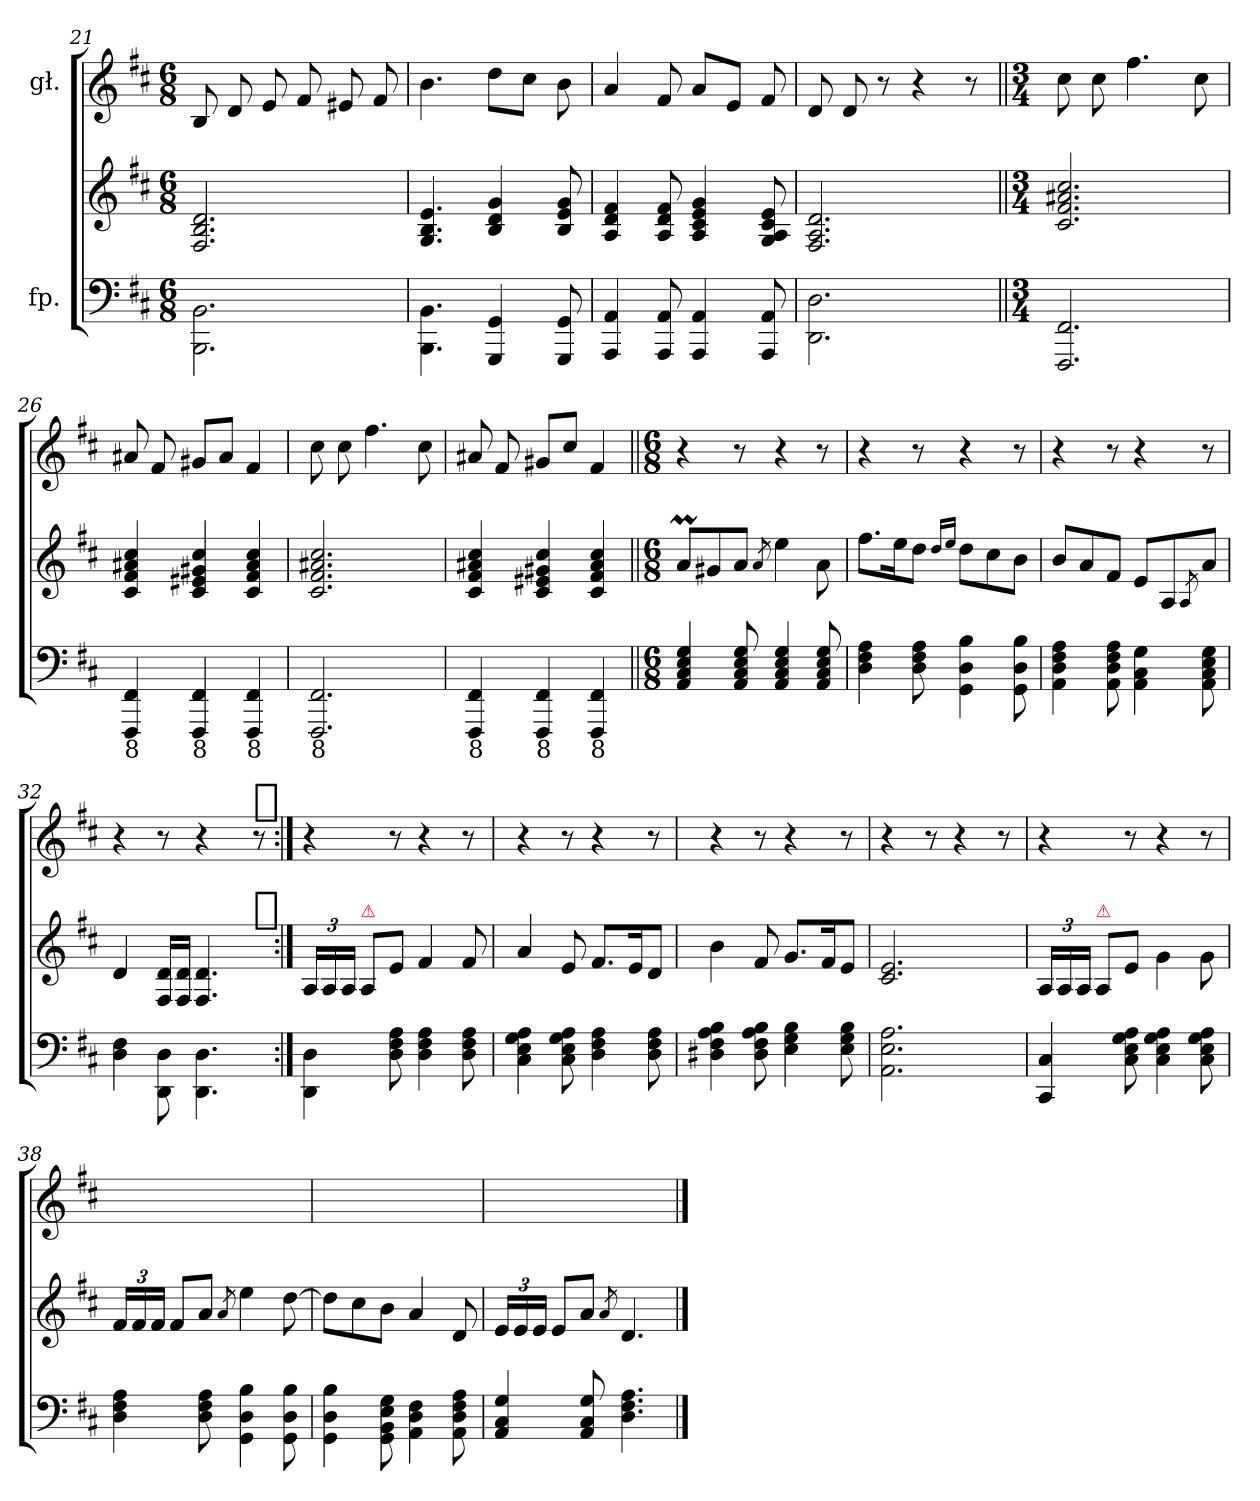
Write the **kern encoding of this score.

**kern	**kern	**kern
*part2	*part2	*part1
*staff3	*staff2	*staff1
*I"fp.	*	*I"gł.
*clefF4	*clefG2	*clefG2
*k[f#c#]	*k[f#c#]	*k[f#c#]
*M6/8	*M6/8	*M6/8
=21	=21	=21
2.BBB\ 2.BB\	2.F#/ 2.B/ 2.d/	8B/
.	.	8d/
.	.	8e/
.	.	8f#/
.	.	8e#X/
.	.	8f#/
=22	=22	=22
4.BBB\ 4.BB\	4.G/ 4.B/ 4.e/	4.b\
4GGG/ 4GG/	4B/ 4d/ 4g/	8dd\L
.	.	8cc#\J
8GGG/ 8GG/	8B/ 8e/ 8g/	8b\
=23	=23	=23
4AAA/ 4AA/	4A/ 4d/ 4f#/	4a/
8AAA/ 8AA/	8A/ 8d/ 8f#/	8f#/
4AAA/ 4AA/	4A/ 4c#/ 4e/ 4g/	8a/L
.	.	8e/J
8AAA/ 8AA/	8G/ 8A/ 8c#/ 8e/	8f#/
=24	=24	=24
2.DD\ 2.D\	2.F#/ 2.A/ 2.d/	8d/
.	.	8d/
.	.	8r
.	.	4r
.	.	8r
=25||	=25||	=25||
*M3/4	*M3/4	*M3/4
2.FFF#/ 2.FF#/	2.c#/ 2.f#/ 2.a#X/ 2.cc#/	8cc#\
.	.	8cc#\
.	.	4.ff#\
.	.	8cc#\
=26	=26	=26
!LO:TX:b:t=8	!	!
4FFF#/ 4FF#/	4c#/ 4f#/ 4a#X/ 4cc#/	8a#X/
.	.	8f#/
!LO:TX:b:t=8	!	!
4FFF#/ 4FF#/	4c#/ 4e#X/ 4g#X/ 4cc#/	8g#X/L
.	.	8a#/J
!LO:TX:b:t=8	!	!
4FFF#/ 4FF#/	4c#/ 4f#/ 4a#/ 4cc#/	4f#/
=27	=27	=27
!LO:TX:b:t=8	!	!
2.FFF#/ 2.FF#/	2.c#/ 2.f#/ 2.a#X/ 2.cc#/	8cc#\
.	.	8cc#\
.	.	4.ff#\
.	.	8cc#\
=28	=28	=28
!LO:TX:b:t=8	!	!
4FFF#/ 4FF#/	4c#/ 4f#/ 4a#X/ 4cc#/	8a#X/
.	.	8f#/
!LO:TX:b:t=8	!	!
4FFF#/ 4FF#/	4c#/ 4e#X/ 4g#X/ 4cc#/	8g#X/L
.	.	8cc#/J
!LO:TX:b:t=8	!	!
4FFF#/ 4FF#/	4c#/ 4f#/ 4a#/ 4cc#/	4f#/
=29||	=29||	=29||
*M6/8	*M6/8	*M6/8
4AA/ 4C#/ 4E/ 4G/	8aM/L	4r
.	8g#X/	.
8AA/ 8C#/ 8E/ 8G/	8a/J	8r
.	8qa/	.
4AA/ 4C#/ 4E/ 4G/	4ee\	4r
8AA/ 8C#/ 8E/ 8G/	8a\	8r
=30	=30	=30
4D\ 4F#\ 4A\	8.ff#\L	4r
.	16ee\K	.
8D\ 8F#\ 8A\	8dd\J	8r
.	16qqdd/LL	.
.	16qqee/JJ	.
4GG\ 4D\ 4B\	8dd\L	4r
.	8cc#\	.
8GG\ 8D\ 8B\	8b\J	8r
=31	=31	=31
4AA\ 4D\ 4F#\ 4A\	8b/L	4r
.	8a/	.
8AA\ 8D\ 8F#\ 8A\	8f#/J	8r
4AA\ 4C#\ 4G\	8e/L	4r
.	8A/	.
.	8qA/	.
8AA\ 8C#\ 8E\ 8G\	8a/J	8r
=32	=32	=32
*	*^	*
4D\ 4F#\	4d/	2ryy	4r
8DD\ 8D\	16F#/ 16d/LL	.	8r
.	16F#/ 16d/JJ	.	.
4.DD\ 4.D\	4.F#/ 4.d/	.	4r
.	.	8ryy	.
!	!	!	!LO:TX:a:t=[segno]
!	!	!LO:TX:a:t=[segno]	!
.	.	8ryy	8r
*	*v	*v	*
=33:|!	=33:|!	=33:|!
4DD\ 4D\	24A/LL	4r
.	24A/	.
.	24A/JJ	.
!	!LO:TX:a:color=crimson:t=⚠	!
.	8A/L	.
8D\ 8F#\ 8A\	8e\J	8r
4D\ 4F#\ 4A\	4f#/	4r
8D\ 8F#\ 8A\	8f#/	8r
=34	=34	=34
4C#\ 4E\ 4G\ 4A\	4a/	4r
8C#\ 8E\ 8G\ 8A\	8e/	8r
4D\ 4F#\ 4A\	8.f#/L	4r
.	16e/K	.
8D\ 8F#\ 8A\	8d/J	8r
=35	=35	=35
4D#X\ 4F#\ 4A\ 4B\	4b\	4r
8D#\ 8F#\ 8A\ 8B\	8f#/	8r
4E\ 4G\ 4B\	8.g/L	4r
.	16f#/K	.
8E\ 8G\ 8B\	8e/J	8r
=36	=36	=36
2.AA\ 2.E\ 2.A\	2.c#/ 2.e/	4r
.	.	8r
.	.	4r
.	.	8r
=37	=37	=37
4CC#/ 4C#/	24A/LL	4r
.	24A/	.
.	24A/JJ	.
!	!LO:TX:a:color=crimson:t=⚠	!
.	8A/L	.
8C#\ 8E\ 8G\ 8A\	8e\J	8r
4C#\ 4E\ 4G\ 4A\	4g\	4r
8C#\ 8E\ 8G\ 8A\	8g\	8r
=38	=38	=38
4D\ 4F#\ 4A\	24f#/LL	2.ryy
.	24f#/	.
.	24f#/JJ	.
.	8f#/L	.
8D\ 8F#\ 8A\	8a/J	.
.	8qa/	.
4GG\ 4D\ 4B\	4ee\	.
8GG\ 8D\ 8B\	[8dd\	.
=39	=39	=39
4GG\ 4D\ 4B\	8dd\L]	2.ryy
.	8cc#\	.
8GG\ 8BB\ 8E\ 8G\	8b\J	.
4AA\ 4D\ 4F#\	4a/	.
8AA\ 8D\ 8F#\ 8A\	8d/	.
=40	=40	=40
4AA/ 4C#/ 4G/	24e/LL	2.ryy
.	24e/	.
.	24e/JJ	.
.	8e/L	.
8AA/ 8C#/ 8G/	8a/J	.
.	8qa/	.
4.D\ 4.F#\ 4.A\	4.d/	.
==	==	==
*-	*-	*-
